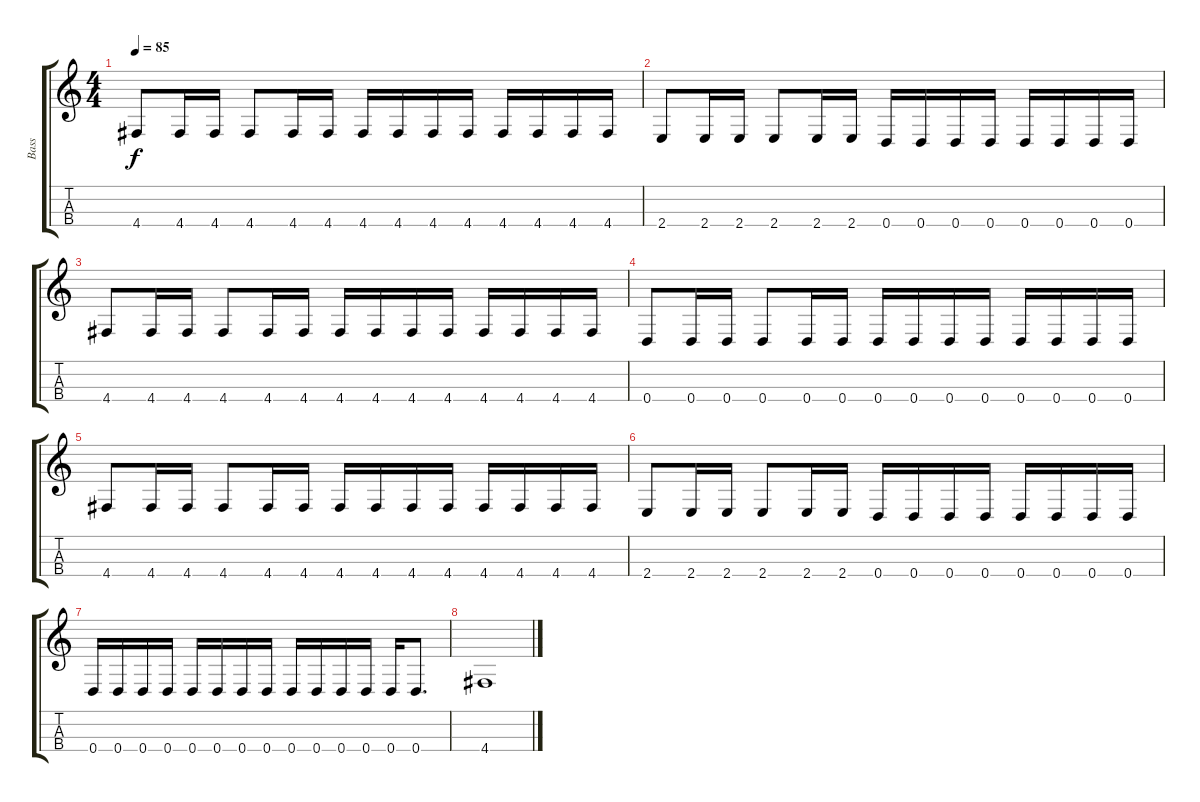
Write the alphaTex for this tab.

\track ("Bass" "Bass") {instrument electricbasspick}
\staff {score tabs}
\tuning (G3 D3 A2 D2) {hide}
\ts (4 4)
\tempo 85
\clef g2
\ks c
4.4.8{dy f} 4.4.16 4.4.16 4.4.8 4.4.16 4.4.16 4.4.16 4.4.16 4.4.16 4.4.16 4.4.16 4.4.16 4.4.16 4.4.16 |
2.4.8 2.4.16 2.4.16 2.4.8 2.4.16 2.4.16 0.4.16 0.4.16 0.4.16 0.4.16 0.4.16 0.4.16 0.4.16 0.4.16 |
4.4.8 4.4.16 4.4.16 4.4.8 4.4.16 4.4.16 4.4.16 4.4.16 4.4.16 4.4.16 4.4.16 4.4.16 4.4.16 4.4.16 |
0.4.8 0.4.16 0.4.16 0.4.8 0.4.16 0.4.16 0.4.16 0.4.16 0.4.16 0.4.16 0.4.16 0.4.16 0.4.16 0.4.16 |
4.4.8 4.4.16 4.4.16 4.4.8 4.4.16 4.4.16 4.4.16 4.4.16 4.4.16 4.4.16 4.4.16 4.4.16 4.4.16 4.4.16 |
2.4.8 2.4.16 2.4.16 2.4.8 2.4.16 2.4.16 0.4.16 0.4.16 0.4.16 0.4.16 0.4.16 0.4.16 0.4.16 0.4.16 |
0.4.16 0.4.16 0.4.16 0.4.16 0.4.16 0.4.16 0.4.16 0.4.16 0.4.16 0.4.16 0.4.16 0.4.16 0.4.16 0.4.8{d} |
4.4.1
